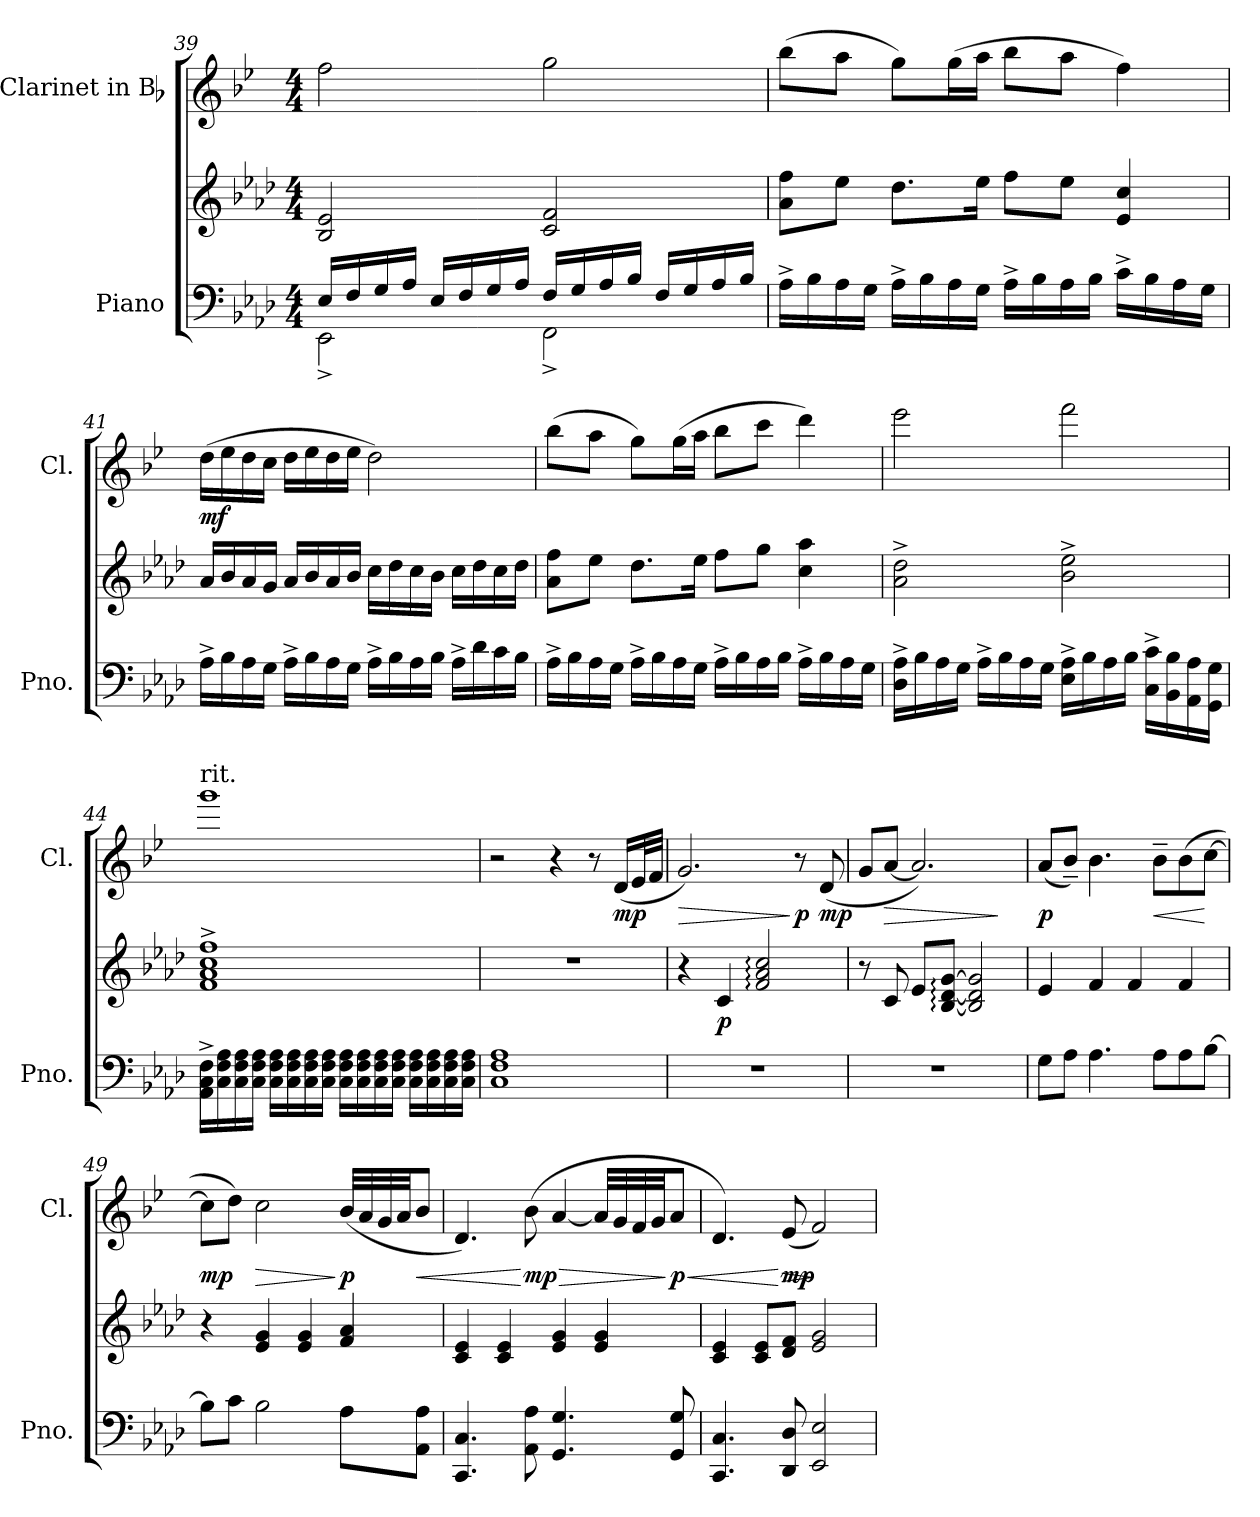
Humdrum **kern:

**kern	**kern	**dynam	**kern	**dynam
*part2	*part2	*part2	*part1	*part1
*staff3	*staff2	*staff2/3	*staff1	*staff1
*I"Piano	*	*	*I"Clarinet in Bb	*
*I'Pno.	*	*	*I'Cl.	*
*clefF4	*clefG2	*	*clefG2	*
*	*	*	*ITrd1c2	*
*k[b-e-a-d-]	*k[b-e-a-d-]	*	*k[b-e-a-d-]	*
*A-:	*A-:	*	*A-:	*
*M4/4	*M4/4	*	*M4/4	*
=39	=39	=39	=39	=39
*^	*	*	*	*
16E-i/LL	2EE-^i\	2B-i/ 2e-i	.	2ee-i\	.
16Fi/	.	.	.	.	.
16Gi/	.	.	.	.	.
16A-i/JJ	.	.	.	.	.
16E-i/LL	.	.	.	.	.
16Fi/	.	.	.	.	.
16Gi/	.	.	.	.	.
16A-i/JJ	.	.	.	.	.
16Fi/LL	2FF^i\	2ci/ 2fi	.	2ffi\	.
16Gi/	.	.	.	.	.
16A-i/	.	.	.	.	.
16B-i/JJ	.	.	.	.	.
16Fi/LL	.	.	.	.	.
16Gi/	.	.	.	.	.
16A-i/	.	.	.	.	.
16B-i/JJ	.	.	.	.	.
*v	*v	*	*	*	*
=40	=40	=40	=40	=40
16A-^i\LL	8a-i\ 8ffiL	.	(8aa-i\L	.
16B-i\	.	.	.	.
16A-i\	8ee-i\J	.	8ggi\J	.
16Gi\JJ	.	.	.	.
16A-^i\LL	8.dd-i\L	.	8ffi\L)	.
16B-i\	.	.	.	.
16A-i\	.	.	(16ffi\L	.
16Gi\JJ	16ee-i\Jk	.	16ggi\JJ	.
16A-^i\LL	8ffi\L	.	8aa-i\L	.
16B-i\	.	.	.	.
16A-i\	8ee-i\J	.	8ggi\J	.
16B-i\JJ	.	.	.	.
16c^i\LL	4e-i/ 4cci	.	4ee-i\)	.
16B-i\	.	.	.	.
16A-i\	.	.	.	.
16Gi\JJ	.	.	.	.
!!LO:LB:g=z
=41	=41	=41	=41	=41
16A-^i\LL	16a-i/LL	.	(16cci\LL	mf
16B-i\	16b-i/	.	16dd-i\	.
16A-i\	16a-i/	.	16cci\	.
16Gi\JJ	16gi/JJ	.	16b-i\JJ	.
16A-^i\LL	16a-i/LL	.	16cci\LL	.
16B-i\	16b-i/	.	16dd-i\	.
16A-i\	16a-i/	.	16cci\	.
16Gi\JJ	16b-i/JJ	.	16dd-i\JJ	.
16A-^i\LL	16cci\LL	.	2cci\)	.
16B-i\	16dd-i\	.	.	.
16A-i\	16cci\	.	.	.
16B-i\JJ	16b-i\JJ	.	.	.
16A-^i\LL	16cci\LL	.	.	.
16d-i\	16dd-i\	.	.	.
16ci\	16cci\	.	.	.
16B-i\JJ	16dd-i\JJ	.	.	.
=42	=42	=42	=42	=42
16A-^i\LL	8a-i\ 8ffiL	.	(8aa-i\L	.
16B-i\	.	.	.	.
16A-i\	8ee-i\J	.	8ggi\J	.
16Gi\JJ	.	.	.	.
16A-^i\LL	8.dd-i\L	.	8ffi\L)	.
16B-i\	.	.	.	.
16A-i\	.	.	(16ffi\L	.
16Gi\JJ	16ee-i\Jk	.	16ggi\JJ	.
16A-^i\LL	8ffi\L	.	8aa-i\L	.
16B-i\	.	.	.	.
16A-i\	8ggi\J	.	8bb-i\J	.
16B-i\JJ	.	.	.	.
16A-^i\LL	4cci\ 4aa-i	.	4ccci\)	.
16B-i\	.	.	.	.
16A-i\	.	.	.	.
16Gi\JJ	.	.	.	.
!!LO:LB:g=z
=43	=43	=43	=43	=43
16D-i\^ 16A-i^LL	2a-i\^ 2dd-i^	.	2ddd-i\	.
16B-i\	.	.	.	.
16A-i\	.	.	.	.
16Gi\JJ	.	.	.	.
16A-^i\LL	.	.	.	.
16B-i\	.	.	.	.
16A-i\	.	.	.	.
16Gi\JJ	.	.	.	.
16E-i\^ 16A-i^LL	2b-i\^ 2ee-i^	.	2eee-i\	.
16B-i\	.	.	.	.
16A-i\	.	.	.	.
16B-i\JJ	.	.	.	.
16Ci\^ 16ci^LL	.	.	.	.
16BB-i\ 16B-i	.	.	.	.
16AA-i\ 16A-i	.	.	.	.
16GGi\ 16GiJJ	.	.	.	.
=44	=44	=44	=44	=44
!	!	!	!LO:TX:t=rit.	!
16AA-i\^ 16Ci^ 16Fi^LL	1fi^ 1a-i^ 1cci^ 1ffi^	.	1fffi	.
16Ci\ 16Fi 16A-i	.	.	.	.
16Ci\ 16Fi 16A-i	.	.	.	.
16Ci\ 16Fi 16A-iJJ	.	.	.	.
16Ci\ 16Fi 16A-iLL	.	.	.	.
16Ci\ 16Fi 16A-i	.	.	.	.
16Ci\ 16Fi 16A-i	.	.	.	.
16Ci\ 16Fi 16A-iJJ	.	.	.	.
16Ci\ 16Fi 16A-iLL	.	.	.	.
16Ci\ 16Fi 16A-i	.	.	.	.
16Ci\ 16Fi 16A-i	.	.	.	.
16Ci\ 16Fi 16A-iJJ	.	.	.	.
16Ci\ 16Fi 16A-iLL	.	.	.	.
16Ci\ 16Fi 16A-i	.	.	.	.
16Ci\ 16Fi 16A-i	.	.	.	.
16Ci\ 16Fi 16A-iJJ	.	.	.	.
=45	=45	=45	=45	=45
*	*MM76	*	*MM76	*
1Ci 1Fi 1A-i	1r	.	2r	.
.	.	.	4r	.
.	.	.	8r	.
.	.	.	(16ci/LL	mp
.	.	.	32d-i/L	.
.	.	.	32e-i/JJJ	.
!!LO:PB:g=z
=46	=46	=46	=46	=46
!	!	!	!	!LO:HP:b
1r	4r	.	2.fi/)	>
.	4ci/	p	.	.
.	2fi/: 2a-i: 2cci:	.	.	.
.	.	.	8r	] p
.	.	.	(8ci/	mp
=47	=47	=47	=47	=47
1r	8r	.	8fi/L	.
!	!	!	!	!LO:HP:b
.	8ci/	.	[<8gi/J	>
.	8e-i/L	.	2.gi/])	.
.	[<8B-i/: [<8d-i: [>8gi:J	.	.	.
.	2B-i/] 2d-i] 2gi]	.	.	.
.	.	.	.	]
=48	=48	=48	=48	=48
8Gi\L	4e-i/	.	(8gi/L	p
8A-i\J	.	.	8a-~i/J)	.
4.A-i\	4fi/	.	4.a-i\	.
.	4fi/	.	.	.
!	!	!	!	!LO:HP:b
8A-i\L	.	.	8a-~i\L	<
8A-i\	4fi/	.	(8a-i\	.
[>8B-i\J	.	.	[>8b-i\J	[
=49	=49	=49	=49	=49
8B-i\L]	4r	.	8b-i\L]	mp
8ci\J	.	.	8cci\J)	.
!	!	!	!	!LO:HP:b
2B-i\	4e-i/ 4gi	.	2b-i\	>
.	4e-i/ 4gi	.	.	.
8A-i\L	4fi/ 4a-i	.	(32a-i/LLL	] p
.	.	.	32gi/	.
.	.	.	32fi/	.
.	.	.	32gi/JJ	.
!	!	!	!	!LO:HP:b
8AA-i\ 8A-iJ	.	.	8a-i/J	<
!!LO:LB:g=z
=50	=50	=50	=50	=50
4.CCi/ 4.Ci	4ci/ 4e-i	.	4.ci/)	.
.	4ci/ 4e-i	.	.	.
!	!	!	!	!LO:HP:n=1:b
8AA-i\ 8A-i	.	.	(8a-i\	[ > mp
4.GGi/ 4.Gi	4e-i/ 4gi	.	[<4gi/	.
.	4e-i/ 4gi	.	32gi/LLL]	.
.	.	.	32fi/	.
.	.	.	32e-i/	.
.	.	.	32fi/JJ	.
!	!	!	!	!LO:HP:n=1:b
8GGi/ 8Gi	.	.	8gi/J	] < p
=51	=51	=51	=51	=51
4.CCi/ 4.Ci	4ci/ 4e-i	.	4.ci/)	.
.	8ci/ 8e-iL	.	.	.
!	!	!	!	!LO:HP:n=1:b
8DD-i/ 8D-i	8d-i/ 8fiJ	.	(8d-i/	[ > mp
2EE-i/ 2E-i	2e-i/ 2gi	.	2e-i/)	]
=	=	=	=	=
*-	*-	*-	*-	*-
